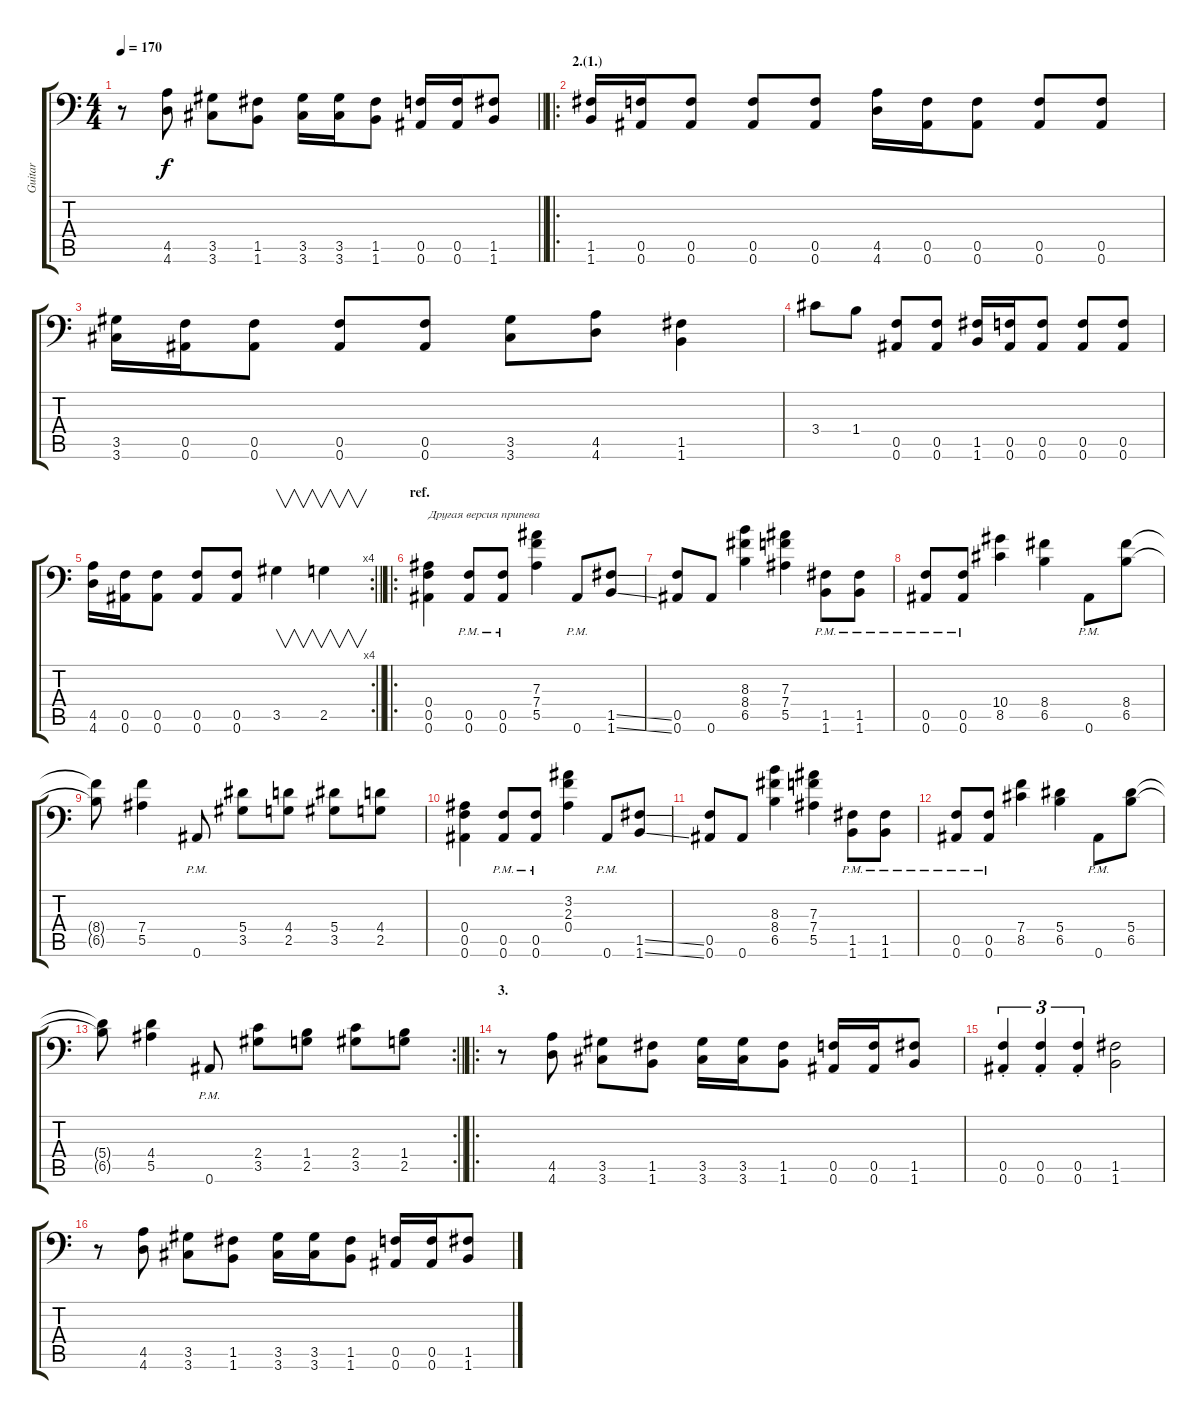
\track ("Guitar" "Guitar") {instrument distortionguitar}
\staff {score tabs}
\tuning (C4 G3 Eb3 Bb2 F2 Bb1) {hide}
\ts (4 4)
\tempo 170
\clef f4
\barLineRight lightlight
\ks c
r.8{dy f} (4.5 4.6).8 (3.5 3.6).8 (1.5 1.6).8 (3.5 3.6).16 (3.5 3.6).16 (1.5 1.6).8 (0.5 0.6).16 (0.5 0.6).16 (1.5 1.6).8 |
\ro
\section ("" "2.(1.)")
(1.5 1.6).16 (0.5 0.6).16 (0.5 0.6).8 (0.5 0.6).8 (0.5 0.6).8 (4.5 4.6).16 (0.5 0.6).16 (0.5 0.6).8 (0.5 0.6).8 (0.5 0.6).8 |
(3.5 3.6).16 (0.5 0.6).16 (0.5 0.6).8 (0.5 0.6).8 (0.5 0.6).8 (3.5 3.6).8 (4.5 4.6).8 (1.5 1.6).4 |
3.4.8 1.4.8 (0.5 0.6).8 (0.5 0.6).8 (1.5 1.6).16 (0.5 0.6).16 (0.5 0.6).8 (0.5 0.6).8 (0.5 0.6).8 |
\rc 4
\barLineRight lightlight
(4.5 4.6).16 (0.5 0.6).16 (0.5 0.6).8 (0.5 0.6).8 (0.5 0.6).8 3.5.4{v} 2.5.4{v} |
\ro
\section ("" "ref.")
(0.4 0.5 0.6).4{txt "Другая версия припева"} (0.5{pm} 0.6{pm}).8 (0.5{pm} 0.6{pm}).8 (7.3 7.4 5.5).4 0.6{pm}.8 (1.5{ss} 1.6{ss}).8 |
(0.5 0.6).8 0.6.8 (8.3 8.4 6.5).4 (7.3 7.4 5.5).4 (1.5{pm} 1.6{pm}).8 (1.5{pm} 1.6{pm}).8 |
(0.5{pm} 0.6{pm}).8 (0.5{pm} 0.6{pm}).8 (10.4 8.5).4 (8.4 6.5).4 0.6{pm}.8 (8.4 6.5).8 |
(8.4{t} 6.5{t}).8 (7.4 5.5).4 0.6{pm}.8 (5.4 3.5).8 (4.4 2.5).8 (5.4 3.5).8 (4.4 2.5).8 |
(0.4 0.5 0.6).4 (0.5{pm} 0.6{pm}).8 (0.5{pm} 0.6{pm}).8 (3.2 2.3 0.4).4 0.6{pm}.8 (1.5{ss} 1.6{ss}).8 |
(0.5 0.6).8 0.6.8 (8.3 8.4 6.5).4 (7.3 7.4 5.5).4 (1.5{pm} 1.6{pm}).8 (1.5{pm} 1.6{pm}).8 |
(0.5{pm} 0.6{pm}).8 (0.5{pm} 0.6{pm}).8 (7.4 8.5).4 (5.4 6.5).4 0.6{pm}.8 (5.4 6.5).8 |
\rc 2
\barLineRight lightlight
(5.4{t} 6.5{t}).8 (4.4 5.5).4 0.6{pm}.8 (2.4 3.5).8 (1.4 2.5).8 (2.4 3.5).8 (1.4 2.5).8 |
\ro
\section ("" "3.")
r.8 (4.5 4.6).8 (3.5 3.6).8 (1.5 1.6).8 (3.5 3.6).16 (3.5 3.6).16 (1.5 1.6).8 (0.5 0.6).16 (0.5 0.6).16 (1.5 1.6).8 |
(0.5{st} 0.6{st}).4{tu (3 2)} (0.5{st} 0.6{st}).4{tu (3 2)} (0.5{st} 0.6{st}).4{tu (3 2)} (1.5 1.6).2 |
r.8 (4.5 4.6).8 (3.5 3.6).8 (1.5 1.6).8 (3.5 3.6).16 (3.5 3.6).16 (1.5 1.6).8 (0.5 0.6).16 (0.5 0.6).16 (1.5 1.6).8
